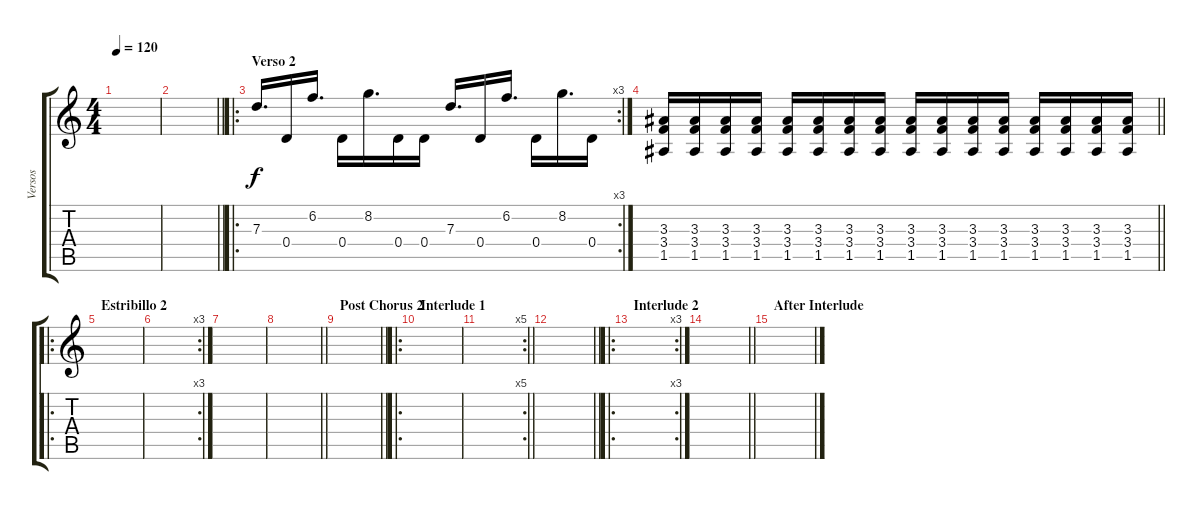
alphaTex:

\track ("Versos" "Versos") {instrument overdrivenguitar}
\staff {score tabs}
\tuning (E4 B3 G3 D3 A2 E2) {hide}
\ts (4 4)
\tempo 120
\clef g2
\ks c
|
\barLineRight lightlight
|
\ro
\rc 3
\section ("" "Verso 2")
7.3.16{d} 0.4.16 6.2.16{d} 0.4.16 8.2.16{d} 0.4.16 0.4.16 7.3.16{d} 0.4.16 6.2.16{d} 0.4.16 8.2.16{d} 0.4.16 |
\barLineRight lightlight
(3.3 3.4 1.5).16 (3.3 3.4 1.5).16 (3.3 3.4 1.5).16 (3.3 3.4 1.5).16 (3.3 3.4 1.5).16 (3.3 3.4 1.5).16 (3.3 3.4 1.5).16 (3.3 3.4 1.5).16 (3.3 3.4 1.5).16 (3.3 3.4 1.5).16 (3.3 3.4 1.5).16 (3.3 3.4 1.5).16 (3.3 3.4 1.5).16 (3.3 3.4 1.5).16 (3.3 3.4 1.5).16 (3.3 3.4 1.5).16 |
\ro
\section ("" "Estribillo 2")
|
\rc 3
|
|
\barLineRight lightlight
|
\section ("" "Post Chorus 2")
\barLineRight lightlight
|
\ro
\section ("" "Interlude 1")
|
\rc 5
\barLineRight lightlight
|
\barLineRight lightlight
|
\ro
\rc 3
\section ("" "Interlude 2")
|
\barLineRight lightlight
|
\section ("" "After Interlude")
